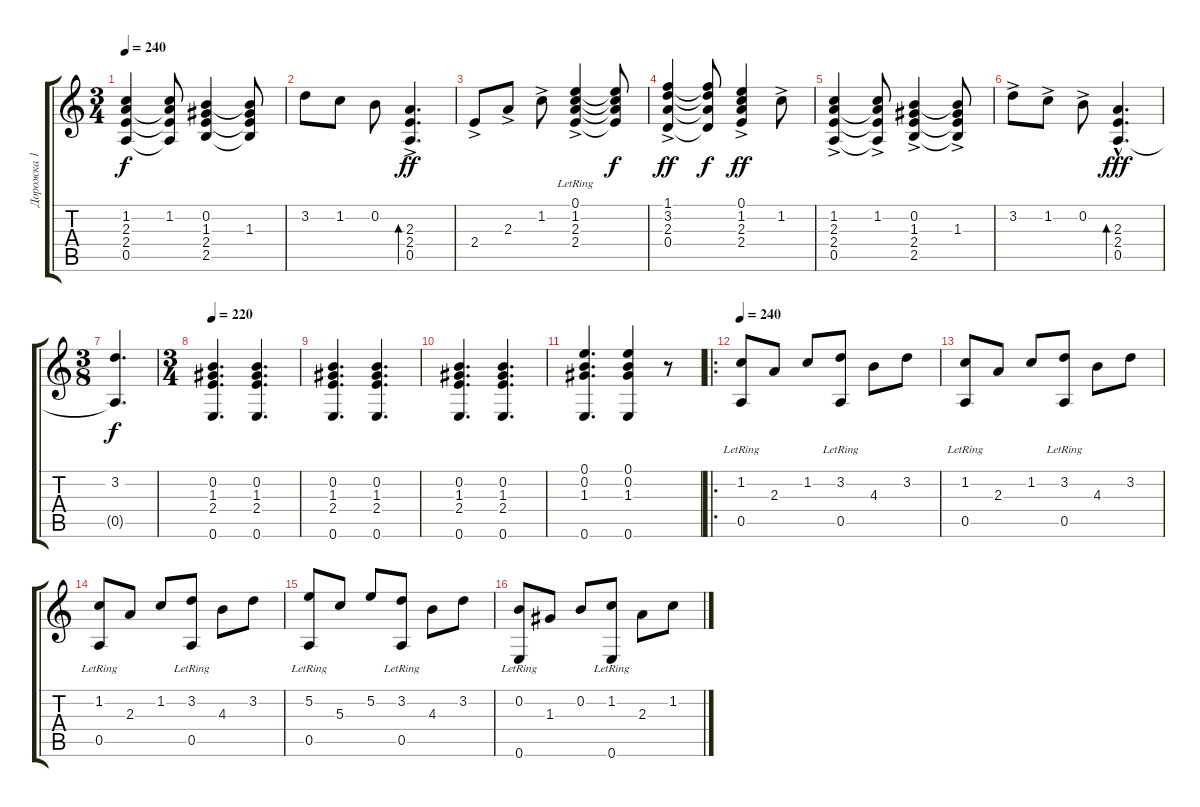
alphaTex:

\track ("Дорожка 1" "Дорожка 1") {instrument acousticguitarnylon}
\staff {score tabs}
\tuning (E4 B3 G3 D3 A2 E2) {hide}
\ts (3 4)
\tempo 240
\clef g2
\ks c
(1.2 2.3 2.4 0.5).4{dy f} (1.2 2.3{t} 2.4{t} 0.5{t}).8 (0.2 1.3 2.4 2.5).4 (0.2{t} 1.3 2.4{t} 2.5{t}).8 |
3.2.8 1.2.8 0.2.8 (2.3{ac} 2.4{ac} 0.5{ac}).4{d bd 240 dy ff} |
2.4{ac}.8 2.3{ac}.8 1.2{ac}.8 (0.1{ac lr} 1.2{lr} 2.3{lr} 2.4).4 (0.1{t} 1.2{t} 2.3{t} 2.4{t}).8{dy f} |
(1.1{ac} 3.2 2.3 0.4).4{dy ff} (1.1{t} 3.2{t} 2.3{t} 0.4{t}).8{dy f} (0.1{ac} 1.2 2.3 2.4).4{dy ff} 1.2{ac}.8 |
(1.2{ac} 2.3 2.4 0.5).4 (1.2{ac} 2.3{t} 2.4{t} 0.5{t}).8 (0.2{ac} 1.3 2.4 2.5).4 (0.2{t} 1.3{ac} 2.4{t} 2.5{t}).8 |
3.2{ac}.8 1.2{ac}.8 0.2{ac}.8 (2.3{hac} 2.4{hac} 0.5{hac}).4{d bd 240 dy fff} |
\ts (3 8)
(3.2 0.5{t}).4{d dy f} |
\ts (3 4)
\tempo 220
(0.2 1.3 2.4 0.6).4{d} (0.2 1.3 2.4 0.6).4{d} |
(0.2 1.3 2.4 0.6).4{d} (0.2 1.3 2.4 0.6).4{d} |
(0.2 1.3 2.4 0.6).4{d} (0.2 1.3 2.4 0.6).4{d} |
(0.1 0.2 1.3 0.6).4{d} (0.1 0.2 1.3 0.6).4 r.8 |
\ro
\tempo 240
(1.2 0.5{lr}).8 2.3.8 1.2.8 (3.2 0.5{lr}).8 4.3.8 3.2.8 |
(1.2 0.5{lr}).8 2.3.8 1.2.8 (3.2 0.5{lr}).8 4.3.8 3.2.8 |
(1.2 0.5{lr}).8 2.3.8 1.2.8 (3.2{lr} 0.5{lr}).8 4.3.8 3.2.8 |
(5.2 0.5{lr}).8 5.3.8 5.2.8 (3.2 0.5{lr}).8 4.3.8 3.2.8 |
(0.2 0.6{lr}).8 1.3.8 0.2.8 (1.2 0.6{lr}).8 2.3.8 1.2.8
